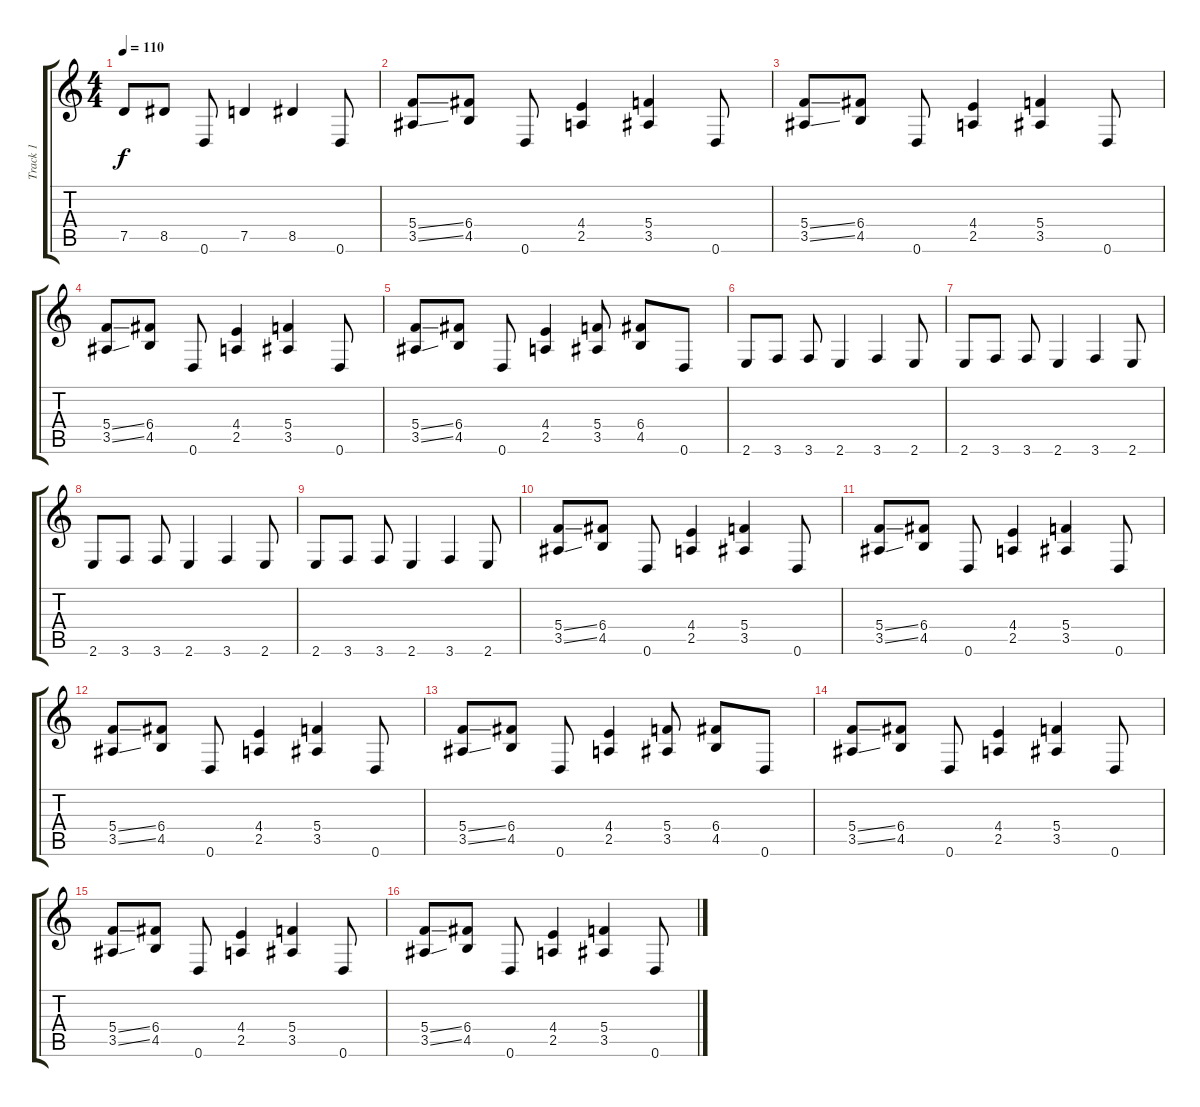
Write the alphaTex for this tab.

\track ("Track 1" "Track 1") {instrument distortionguitar}
\staff {score tabs}
\tuning (D4 A3 F3 C3 G2 D2) {hide}
\ts (4 4)
\tempo 110
\clef g2
\ks c
7.5.8{dy f} 8.5.8 0.6.8 7.5.4 8.5.4 0.6.8 |
(5.4{ss} 3.5{ss}).8 (6.4 4.5).8 0.6.8 (4.4 2.5).4 (5.4 3.5).4 0.6.8 |
(5.4{ss} 3.5{ss}).8 (6.4 4.5).8 0.6.8 (4.4 2.5).4 (5.4 3.5).4 0.6.8 |
(5.4{ss} 3.5{ss}).8 (6.4 4.5).8 0.6.8 (4.4 2.5).4 (5.4 3.5).4 0.6.8 |
(5.4{ss} 3.5{ss}).8 (6.4 4.5).8 0.6.8 (4.4 2.5).4 (5.4 3.5).8 (6.4 4.5).8 0.6.8 |
2.6.8 3.6.8 3.6.8 2.6.4 3.6.4 2.6.8 |
2.6.8 3.6.8 3.6.8 2.6.4 3.6.4 2.6.8 |
2.6.8 3.6.8 3.6.8 2.6.4 3.6.4 2.6.8 |
2.6.8 3.6.8 3.6.8 2.6.4 3.6.4 2.6.8 |
(5.4{ss} 3.5{ss}).8 (6.4 4.5).8 0.6.8 (4.4 2.5).4 (5.4 3.5).4 0.6.8 |
(5.4{ss} 3.5{ss}).8 (6.4 4.5).8 0.6.8 (4.4 2.5).4 (5.4 3.5).4 0.6.8 |
(5.4{ss} 3.5{ss}).8 (6.4 4.5).8 0.6.8 (4.4 2.5).4 (5.4 3.5).4 0.6.8 |
(5.4{ss} 3.5{ss}).8 (6.4 4.5).8 0.6.8 (4.4 2.5).4 (5.4 3.5).8 (6.4 4.5).8 0.6.8 |
(5.4{ss} 3.5{ss}).8 (6.4 4.5).8 0.6.8 (4.4 2.5).4 (5.4 3.5).4 0.6.8 |
(5.4{ss} 3.5{ss}).8 (6.4 4.5).8 0.6.8 (4.4 2.5).4 (5.4 3.5).4 0.6.8 |
(5.4{ss} 3.5{ss}).8 (6.4 4.5).8 0.6.8 (4.4 2.5).4 (5.4 3.5).4 0.6.8
